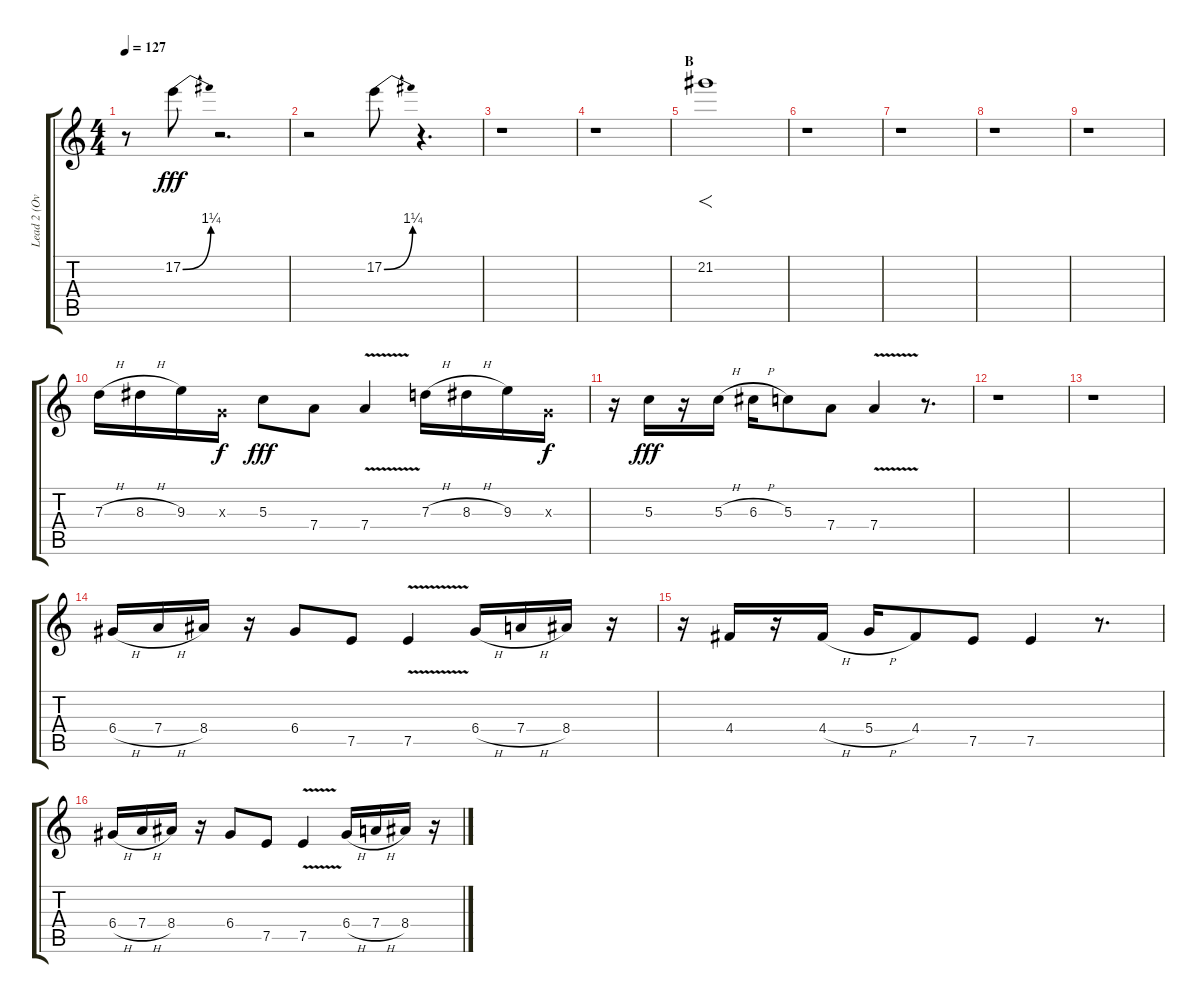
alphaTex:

\track ("Lead 2 (Overdub)" "Lead 2 (Ov") {instrument distortionguitar}
\staff {score tabs}
\tuning (E4 B3 G3 D3 A2 E2) {hide}
\ts (4 4)
\tempo 127
\clef g2
\ks c
r.8{dy f} 17.2{be (bend 0 0 60 5)}.8{dy fff} r.2{d} |
r.2 17.2{be (bend 0 0 60 5)}.8 r.4{d} |
r.1{volume 16 balance 6} |
r.1 |
\section ("" "B")
21.2.1{f} |
r.1 |
r.1 |
r.1 |
r.1{balance 5} |
7.3{h}.16 8.3{h}.16 9.3.16 0.3{x}.16{dy f} 5.3.8{dy fff} 7.4.8 7.4{v}.4 7.3{h}.16 8.3{h}.16 9.3.16 0.3{x}.16{dy f} |
r.16 5.3.16{dy fff} r.16 5.3{h}.16 6.3{h}.16 5.3.8 7.4.8 7.4{v}.4 r.8{d} |
r.1 |
r.1 |
6.4{h}.16 7.4{h}.16 8.4.16 r.16 6.4.8 7.5.8 7.5{v}.4 6.4{h}.16 7.4{h}.16 8.4.16 r.16 |
r.16 4.4.16 r.16 4.4{h}.16 5.4{h}.16 4.4.8 7.5.8 7.5.4 r.8{d} |
6.4{h}.16 7.4{h}.16 8.4.16 r.16 6.4.8 7.5.8 7.5{v}.4 6.4{h}.16 7.4{h}.16 8.4.16 r.16
